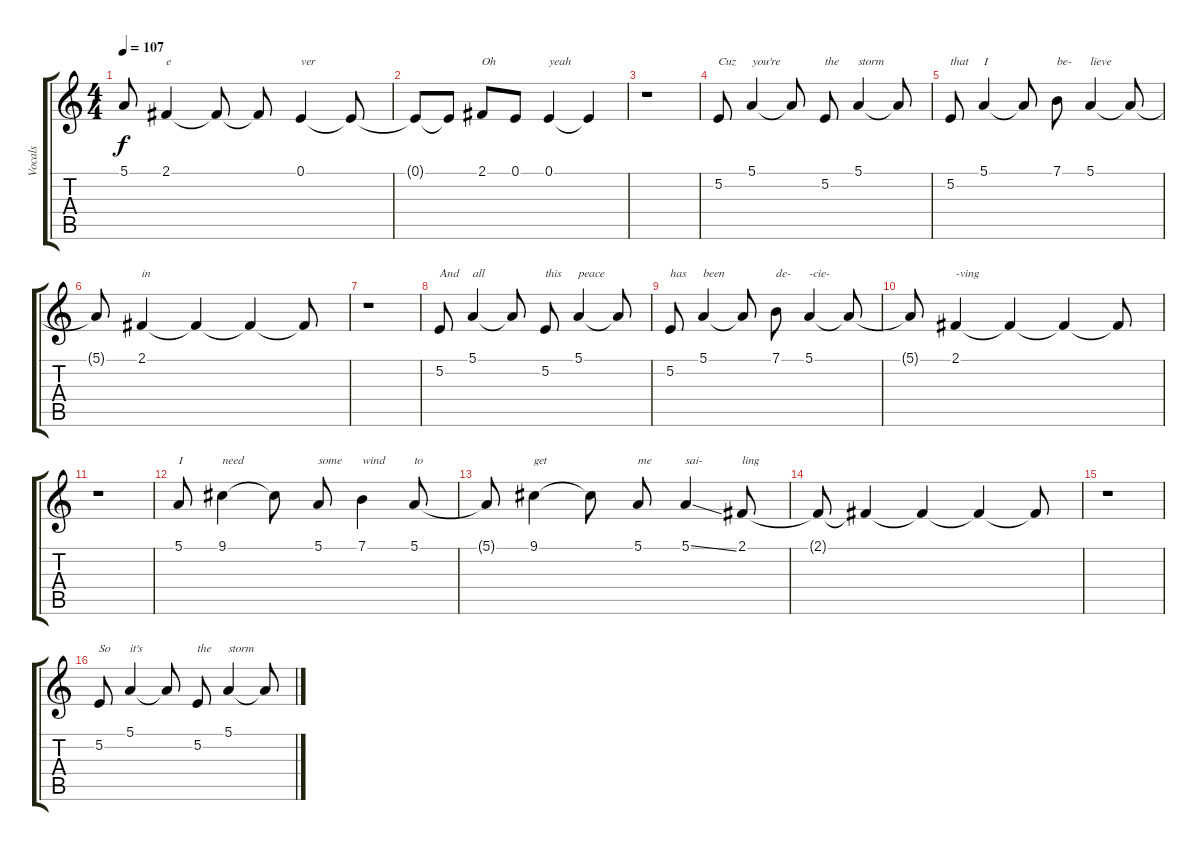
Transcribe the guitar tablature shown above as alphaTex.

\track ("Vocals" "Vocals") {instrument altosax}
\staff {score tabs}
\tuning (E4 B3 G3 D3 A2 E2) {hide}
\ts (4 4)
\tempo 107
\clef g2
\ks c
5.1{t}.8{dy f} 2.1.4{txt "e"} 2.1{t}.8 2.1{t}.8 0.1.4{txt "ver"} 0.1{t}.8 |
0.1{t}.8 0.1{t}.8 2.1.8{txt "Oh"} 0.1.8 0.1.4{txt "yeah"} 0.1{t}.4 |
r.1 |
5.2.8{txt "Cuz "} 5.1.4{txt "you're"} 5.1{t}.8 5.2.8{txt "the"} 5.1.4{txt "storm"} 5.1{t}.8 |
5.2.8{txt "that"} 5.1.4{txt "I"} 5.1{t}.8 7.1.8{txt "be-"} 5.1.4{txt "lieve"} 5.1{t}.8 |
5.1{t}.8 2.1.4{txt "in"} 2.1{t}.4 2.1{t}.4 2.1{t}.8 |
r.1 |
5.2.8{txt "And"} 5.1.4{txt "all"} 5.1{t}.8 5.2.8{txt "this"} 5.1.4{txt "peace"} 5.1{t}.8 |
5.2.8{txt "has"} 5.1.4{txt "been"} 5.1{t}.8 7.1.8{txt "de-"} 5.1.4{txt "-cie-"} 5.1{t}.8 |
5.1{t}.8 2.1.4{txt "-ving"} 2.1{t}.4 2.1{t}.4 2.1{t}.8 |
r.1 |
5.1.8{txt "I"} 9.1.4{txt "need"} 9.1{t}.8 5.1.8{txt "some"} 7.1.4{txt "wind"} 5.1.8{txt "to"} |
5.1{t}.8 9.1.4{txt "get"} 9.1{t}.8 5.1.8{txt "me"} 5.1{ss}.4{txt "sai-"} 2.1.8{txt "ling"} |
2.1{t}.8 2.1{t}.4 2.1{t}.4 2.1{t}.4 2.1{t}.8 |
r.1 |
5.2.8{txt "So"} 5.1.4{txt "it's"} 5.1{t}.8 5.2.8{txt "the"} 5.1.4{txt "storm"} 5.1{t}.8
